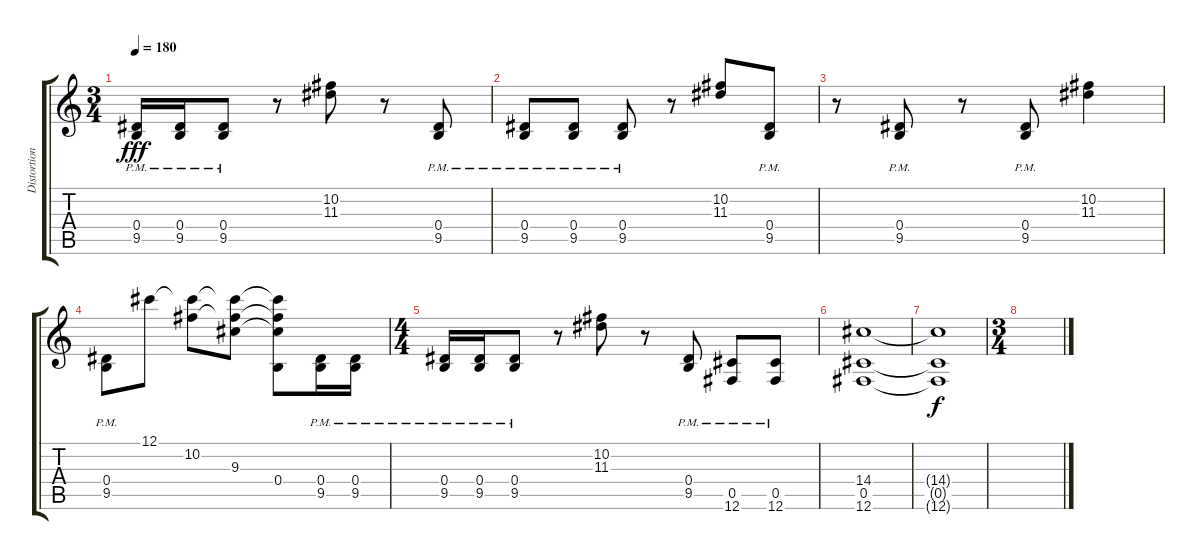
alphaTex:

\track ("Distortion 1" "Distortion") {instrument distortionguitar}
\staff {score tabs}
\tuning (Db4 Ab3 E3 B2 Gb2 Db2) {hide}
\ts (3 4)
\tempo 180
\clef g2
\ks c
(0.4{pm} 9.5{pm}).16{dy fff} (0.4{pm} 9.5{pm}).16 (0.4{pm} 9.5{pm}).8 r.8 (10.2 11.3).8 r.8 (0.4{pm} 9.5{pm}).8 |
(0.4{pm} 9.5{pm}).8 (0.4{pm} 9.5{pm}).8 (0.4{pm} 9.5{pm}).8 r.8 (10.2 11.3).8 (0.4{pm} 9.5{pm}).8 |
r.8 (0.4{pm} 9.5{pm}).8 r.8 (0.4{pm} 9.5{pm}).8 (10.2 11.3).4 |
(0.4{pm} 9.5{pm}).8 12.1.8 (12.1{t} 10.2).8 (12.1{t} 10.2{t} 9.3).8 (12.1{t} 10.2{t} 9.3{t} 0.4).8 (0.4{pm} 9.5{pm}).16 (0.4{pm} 9.5{pm}).16 |
\ts (4 4)
(0.4{pm} 9.5{pm}).16 (0.4{pm} 9.5{pm}).16 (0.4{pm} 9.5{pm}).8 r.8 (10.2 11.3).8 r.8 (0.4{pm} 9.5{pm}).8 (0.5{pm} 12.6{pm}).8 (0.5{pm} 12.6{pm}).8 |
(14.4 0.5 12.6).1 |
(14.4{t} 0.5{t} 12.6{t}).1{dy f volume 0} |
\ts (3 4)
